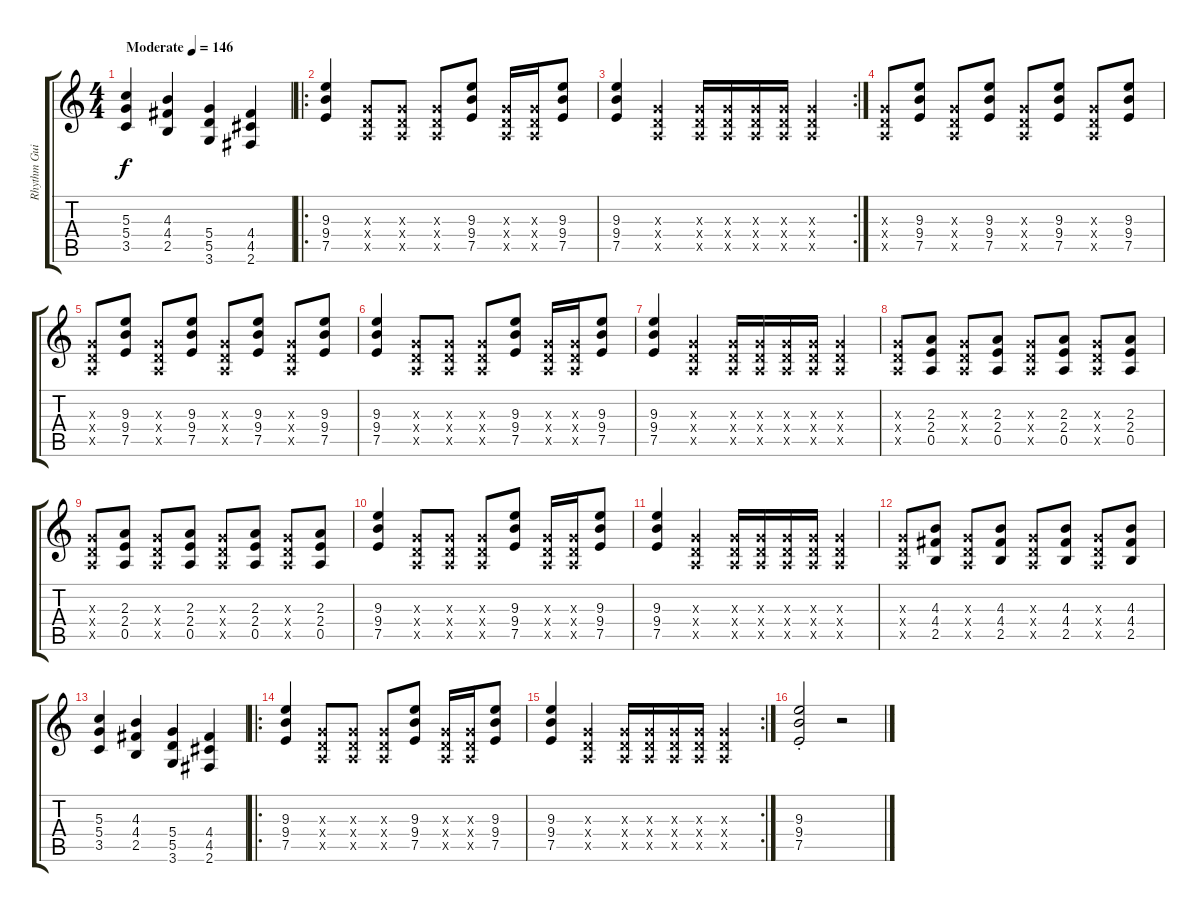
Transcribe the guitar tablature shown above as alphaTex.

\track ("Rhythm Guitar" "Rhythm Gui") {instrument overdrivenguitar}
\staff {score tabs}
\tuning (E4 B3 G3 D3 A2 E2) {hide}
\ts (4 4)
\tempo (146 "Moderate")
\clef g2
\ks c
(5.3 5.4 3.5).4{dy f instrument overdrivenguitar} (4.3 4.4 2.5).4 (5.4 5.5 3.6).4 (4.4 4.5 2.6).4 |
\ro
(9.3 9.4 7.5).4 (0.3{x} 0.4{x} 0.5{x}).8 (0.3{x} 0.4{x} 0.5{x}).8 (0.3{x} 0.4{x} 0.5{x}).8 (9.3 9.4 7.5).8 (0.3{x} 0.4{x} 0.5{x}).16 (0.3{x} 0.4{x} 0.5{x}).16 (9.3 9.4 7.5).8 |
\rc 2
(9.3 9.4 7.5).4 (0.3{x} 0.4{x} 0.5{x}).4 (0.3{x} 0.4{x} 0.5{x}).16 (0.3{x} 0.4{x} 0.5{x}).16 (0.3{x} 0.4{x} 0.5{x}).16 (0.3{x} 0.4{x} 0.5{x}).16 (0.3{x} 0.4{x} 0.5{x}).4 |
(0.3{x} 0.4{x} 0.5{x}).8 (9.3 9.4 7.5).8 (0.3{x} 0.4{x} 0.5{x}).8 (9.3 9.4 7.5).8 (0.3{x} 0.4{x} 0.5{x}).8 (9.3 9.4 7.5).8 (0.3{x} 0.4{x} 0.5{x}).8 (9.3 9.4 7.5).8 |
(0.3{x} 0.4{x} 0.5{x}).8 (9.3 9.4 7.5).8 (0.3{x} 0.4{x} 0.5{x}).8 (9.3 9.4 7.5).8 (0.3{x} 0.4{x} 0.5{x}).8 (9.3 9.4 7.5).8 (0.3{x} 0.4{x} 0.5{x}).8 (9.3 9.4 7.5).8 |
(9.3 9.4 7.5).4 (0.3{x} 0.4{x} 0.5{x}).8 (0.3{x} 0.4{x} 0.5{x}).8 (0.3{x} 0.4{x} 0.5{x}).8 (9.3 9.4 7.5).8 (0.3{x} 0.4{x} 0.5{x}).16 (0.3{x} 0.4{x} 0.5{x}).16 (9.3 9.4 7.5).8 |
(9.3 9.4 7.5).4 (0.3{x} 0.4{x} 0.5{x}).4 (0.3{x} 0.4{x} 0.5{x}).16 (0.3{x} 0.4{x} 0.5{x}).16 (0.3{x} 0.4{x} 0.5{x}).16 (0.3{x} 0.4{x} 0.5{x}).16 (0.3{x} 0.4{x} 0.5{x}).4 |
(0.3{x} 0.4{x} 0.5{x}).8 (2.3 2.4 0.5).8 (0.3{x} 0.4{x} 0.5{x}).8 (2.3 2.4 0.5).8 (0.3{x} 0.4{x} 0.5{x}).8 (2.3 2.4 0.5).8 (0.3{x} 0.4{x} 0.5{x}).8 (2.3 2.4 0.5).8 |
(0.3{x} 0.4{x} 0.5{x}).8 (2.3 2.4 0.5).8 (0.3{x} 0.4{x} 0.5{x}).8 (2.3 2.4 0.5).8 (0.3{x} 0.4{x} 0.5{x}).8 (2.3 2.4 0.5).8 (0.3{x} 0.4{x} 0.5{x}).8 (2.3 2.4 0.5).8 |
(9.3 9.4 7.5).4 (0.3{x} 0.4{x} 0.5{x}).8 (0.3{x} 0.4{x} 0.5{x}).8 (0.3{x} 0.4{x} 0.5{x}).8 (9.3 9.4 7.5).8 (0.3{x} 0.4{x} 0.5{x}).16 (0.3{x} 0.4{x} 0.5{x}).16 (9.3 9.4 7.5).8 |
(9.3 9.4 7.5).4 (0.3{x} 0.4{x} 0.5{x}).4 (0.3{x} 0.4{x} 0.5{x}).16 (0.3{x} 0.4{x} 0.5{x}).16 (0.3{x} 0.4{x} 0.5{x}).16 (0.3{x} 0.4{x} 0.5{x}).16 (0.3{x} 0.4{x} 0.5{x}).4 |
(0.3{x} 0.4{x} 0.5{x}).8 (4.3 4.4 2.5).8 (0.3{x} 0.4{x} 0.5{x}).8 (4.3 4.4 2.5).8 (0.3{x} 0.4{x} 0.5{x}).8 (4.3 4.4 2.5).8 (0.3{x} 0.4{x} 0.5{x}).8 (4.3 4.4 2.5).8 |
(5.3 5.4 3.5).4 (4.3 4.4 2.5).4 (5.4 5.5 3.6).4 (4.4 4.5 2.6).4 |
\ro
(9.3 9.4 7.5).4 (0.3{x} 0.4{x} 0.5{x}).8 (0.3{x} 0.4{x} 0.5{x}).8 (0.3{x} 0.4{x} 0.5{x}).8 (9.3 9.4 7.5).8 (0.3{x} 0.4{x} 0.5{x}).16 (0.3{x} 0.4{x} 0.5{x}).16 (9.3 9.4 7.5).8 |
\rc 2
(9.3 9.4 7.5).4 (0.3{x} 0.4{x} 0.5{x}).4 (0.3{x} 0.4{x} 0.5{x}).16 (0.3{x} 0.4{x} 0.5{x}).16 (0.3{x} 0.4{x} 0.5{x}).16 (0.3{x} 0.4{x} 0.5{x}).16 (0.3{x} 0.4{x} 0.5{x}).4 |
(9.3{st} 9.4 7.5).2 r.2
